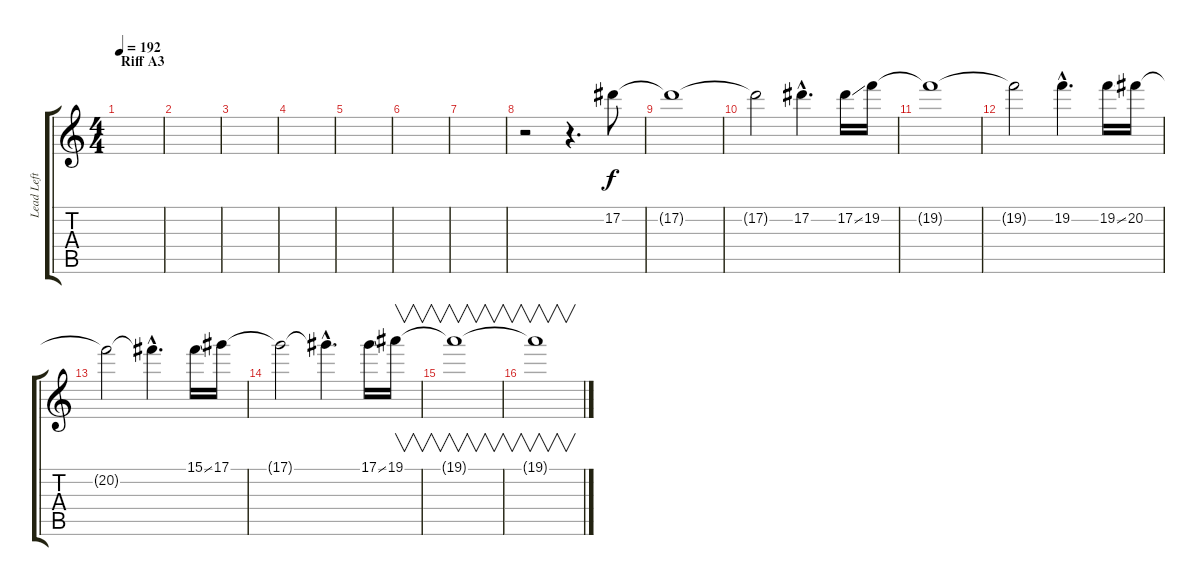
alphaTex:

\track ("Lead Left" "Lead Left") {instrument distortionguitar}
\staff {score tabs}
\tuning (Eb4 Bb3 Gb3 Db3 Ab2 Eb2) {hide}
\ts (4 4)
\section ("" "Riff A3")
\tempo 192
\clef g2
\ks c
|
|
|
|
|
|
|
r.2 r.4{d} 17.2.8 |
17.2{t}.1 |
17.2{t}.2 17.2{hac}.4{d} 17.2{ss}.16 19.2.16 |
19.2{t}.1 |
19.2{t}.2 19.2{hac}.4{d} 19.2{ss}.16 20.2.16 |
20.2{t}.2 20.2{hac t}.4{d} 15.1{ss}.16 17.1.16 |
17.1{t}.2 17.1{hac t}.4{d} 17.1{ss}.16 19.1.16{v} |
19.1{t}.1{v} |
19.1{t}.1{v}
